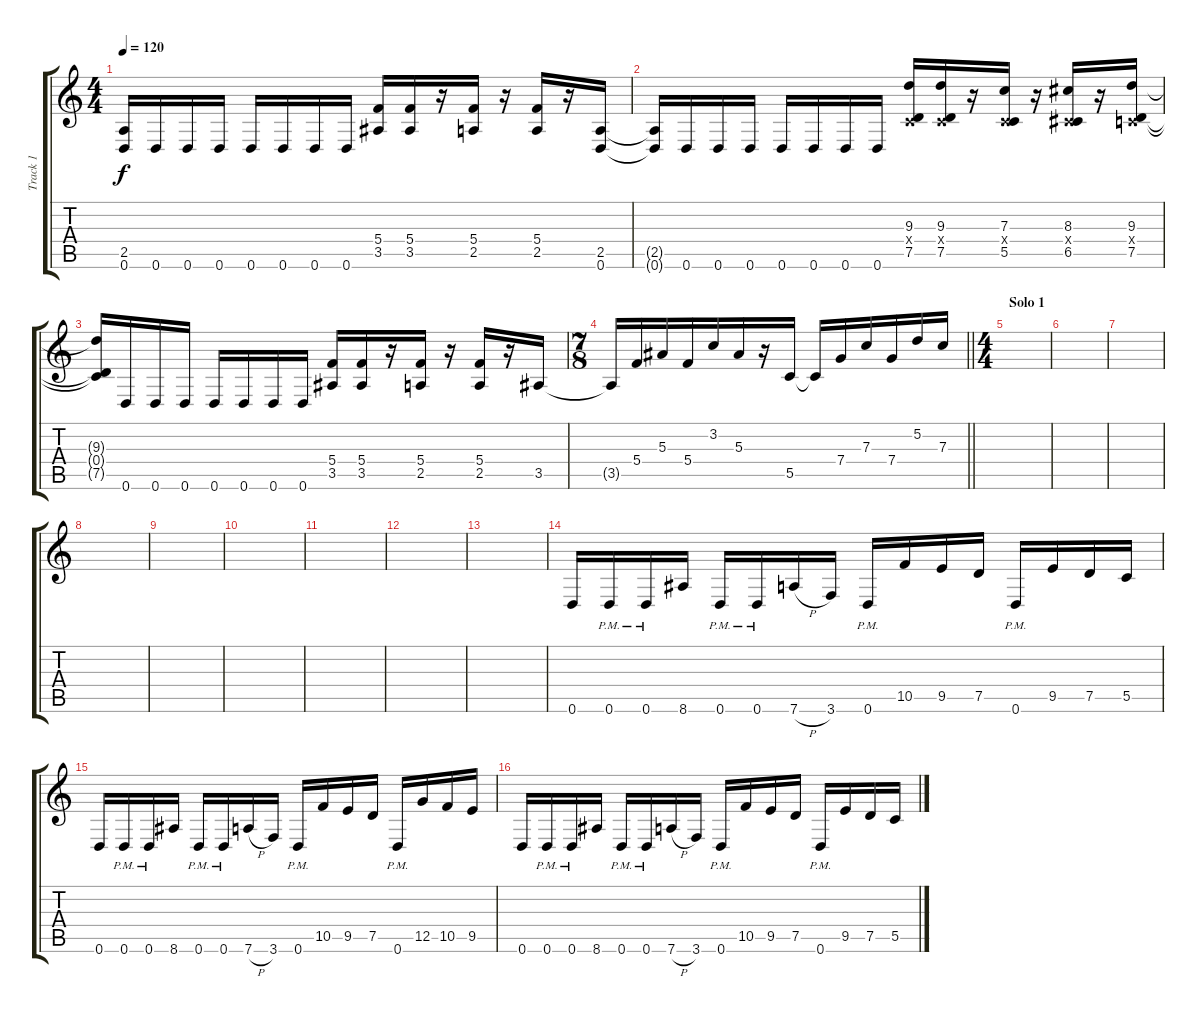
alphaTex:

\track ("Track 1" "Track 1") {instrument overdrivenguitar}
\staff {score tabs}
\tuning (D4 A3 F3 C3 G2 D2) {hide}
\ts (4 4)
\tempo 120
\clef g2
\ks c
(2.5 0.6).16{dy f} 0.6.16 0.6.16 0.6.16 0.6.16 0.6.16 0.6.16 0.6.16 (5.4 3.5).16 (5.4 3.5).16 r.16 (5.4 2.5).16 r.16 (5.4 2.5).16 r.16 (2.5 0.6).16 |
(2.5{t} 0.6{t}).16 0.6.16 0.6.16 0.6.16 0.6.16 0.6.16 0.6.16 0.6.16 (9.3 0.4{x} 7.5).16 (9.3 0.4{x} 7.5).16 r.16 (7.3 0.4{x} 5.5).16 r.16 (8.3 0.4{x} 6.5).16 r.16 (9.3 0.4{x} 7.5).16 |
(9.3{t} 0.4{t} 7.5{t}).16 0.6.16 0.6.16 0.6.16 0.6.16 0.6.16 0.6.16 0.6.16 (5.4 3.5).16 (5.4 3.5).16 r.16 (5.4 2.5).16 r.16 (5.4 2.5).16 r.16 3.5.16 |
\ts (7 8)
\barLineRight lightlight
3.5{t}.16 5.4.16 5.3.16 5.4.16 3.2.16 5.3.16 r.16 5.5.16 5.5{t}.16 7.4.16 7.3.16 7.4.16 5.2.16 7.3.16 |
\ts (4 4)
\section ("" "Solo 1")
|
|
|
|
|
|
|
|
|
0.6.16 0.6{pm}.16 0.6{pm}.16 8.6.16 0.6{pm}.16 0.6{pm}.16 7.6{h}.16 3.6.16 0.6{pm}.16 10.5.16 9.5.16 7.5.16 0.6{pm}.16 9.5.16 7.5.16 5.5.16 |
0.6.16 0.6{pm}.16 0.6{pm}.16 8.6.16 0.6{pm}.16 0.6{pm}.16 7.6{h}.16 3.6.16 0.6{pm}.16 10.5.16 9.5.16 7.5.16 0.6{pm}.16 12.5.16 10.5.16 9.5.16 |
0.6.16 0.6{pm}.16 0.6{pm}.16 8.6.16 0.6{pm}.16 0.6{pm}.16 7.6{h}.16 3.6.16 0.6{pm}.16 10.5.16 9.5.16 7.5.16 0.6{pm}.16 9.5.16 7.5.16 5.5.16
